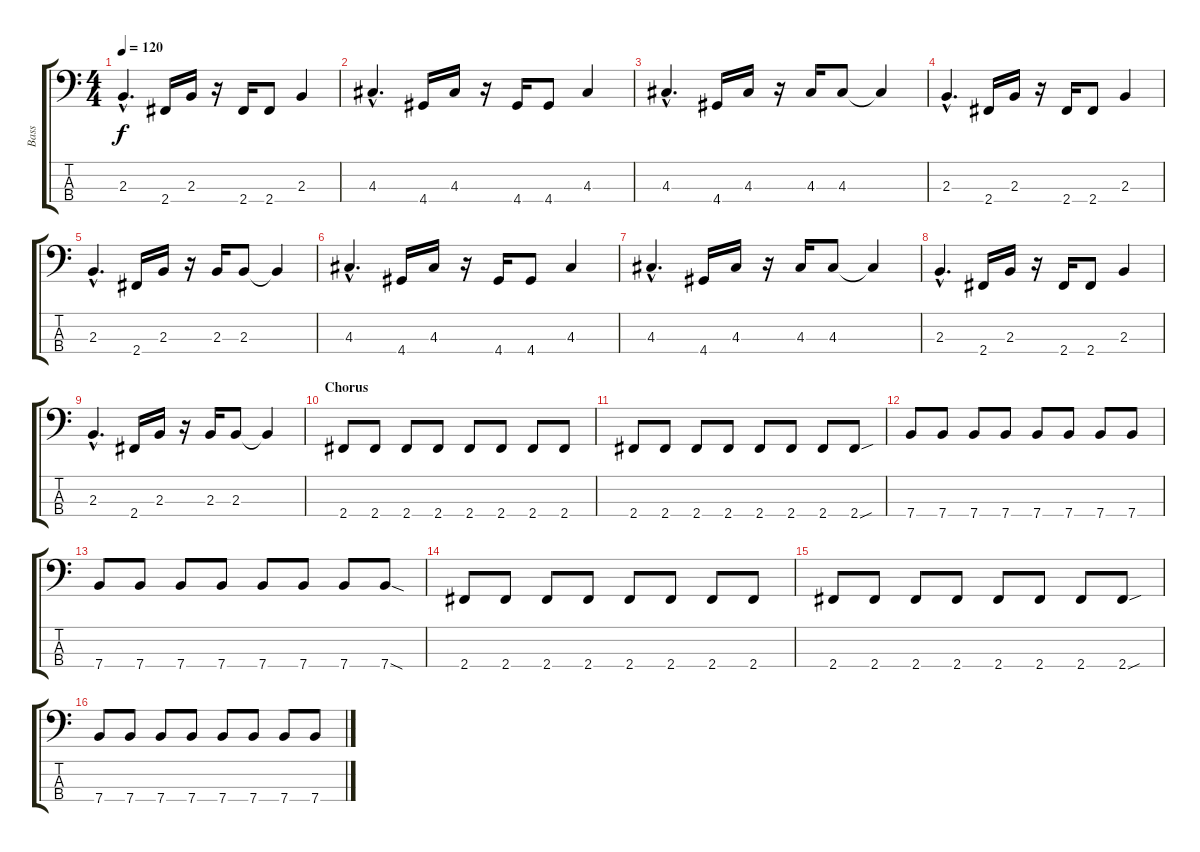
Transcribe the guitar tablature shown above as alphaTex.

\track ("Bass" "Bass") {instrument electricbassfinger}
\staff {score tabs}
\tuning (G2 D2 A1 E1) {hide}
\ts (4 4)
\tempo 120
\clef f4
\ks c
2.3{hac}.4{d dy f} 2.4.16 2.3.16 r.16 2.4.16 2.4.8 2.3.4 |
4.3{hac}.4{d} 4.4.16 4.3.16 r.16 4.4.16 4.4.8 4.3.4 |
4.3{hac}.4{d} 4.4.16 4.3.16 r.16 4.3.16 4.3.8 4.3{t}.4 |
2.3{hac}.4{d} 2.4.16 2.3.16 r.16 2.4.16 2.4.8 2.3.4 |
2.3{hac}.4{d} 2.4.16 2.3.16 r.16 2.3.16 2.3.8 2.3{t}.4 |
4.3{hac}.4{d} 4.4.16 4.3.16 r.16 4.4.16 4.4.8 4.3.4 |
4.3{hac}.4{d} 4.4.16 4.3.16 r.16 4.3.16 4.3.8 4.3{t}.4 |
2.3{hac}.4{d} 2.4.16 2.3.16 r.16 2.4.16 2.4.8 2.3.4 |
2.3{hac}.4{d} 2.4.16 2.3.16 r.16 2.3.16 2.3.8 2.3{t}.4 |
\section ("" "Chorus")
2.4.8 2.4.8 2.4.8 2.4.8 2.4.8 2.4.8 2.4.8 2.4.8 |
2.4.8 2.4.8 2.4.8 2.4.8 2.4.8 2.4.8 2.4.8 2.4{sou}.8 |
7.4.8 7.4.8 7.4.8 7.4.8 7.4.8 7.4.8 7.4.8 7.4.8 |
7.4.8 7.4.8 7.4.8 7.4.8 7.4.8 7.4.8 7.4.8 7.4{sod}.8 |
2.4.8 2.4.8 2.4.8 2.4.8 2.4.8 2.4.8 2.4.8 2.4.8 |
2.4.8 2.4.8 2.4.8 2.4.8 2.4.8 2.4.8 2.4.8 2.4{sou}.8 |
7.4.8 7.4.8 7.4.8 7.4.8 7.4.8 7.4.8 7.4.8 7.4.8
